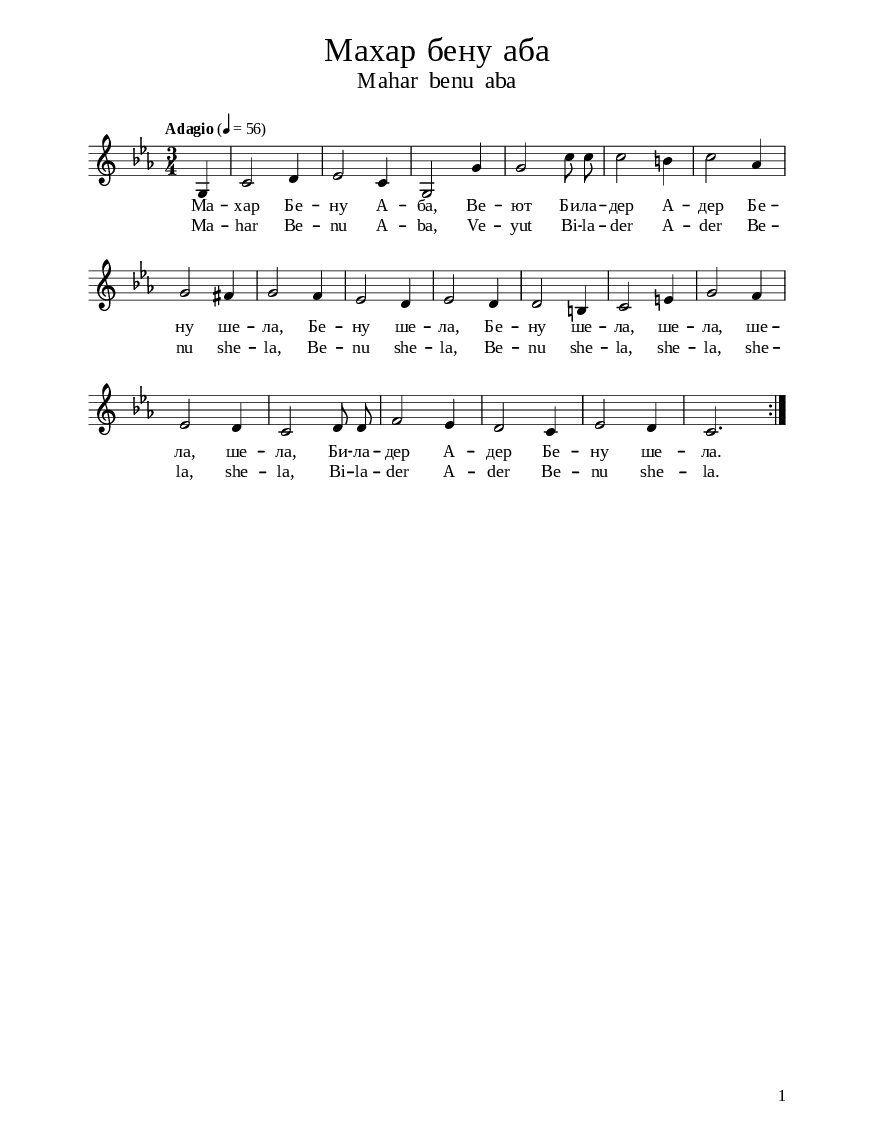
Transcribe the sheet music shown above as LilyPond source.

\version "2.20.0"

\paper {
  #(set-paper-size "a5")
}

\bookpart {
\paper {
  print-all-headers = ##t
  print-page-number = ##t
  print-first-page-number = ##t

  % put page numbers on the bottom
  oddHeaderMarkup = \markup ""
  evenHeaderMarkup = \markup ""
  oddFooterMarkup = \markup
    \fill-line {
      ""
      \on-the-fly #print-page-number-check-first \fromproperty #'page:page-number-string
    }
  evenFooterMarkup = \markup
    \fill-line {
      \on-the-fly #print-page-number-check-first \fromproperty #'page:page-number-string
      ""
    }

  left-margin = 1.5\cm
  right-margin = 1.5\cm
  top-margin = 1.6\cm
  bottom-margin = 1.2\cm
  ragged-bottom = ##t % do not spread the staves to fill the whole vertical space

  % change lyrics and titles font (affects notes also)
  fonts =
    #(make-pango-font-tree
     "Times New Roman"
     "DejaVu Sans"
     "DejaVu Sans Mono"
     (/ (* staff-height pt) 3.6))

  % change distance between staves
  system-system-spacing =
    #'((basic-distance . 12)
       (minimum-distance . 6)
       (padding . 1)
       (stretchability . 12))
}

\header {
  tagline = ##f
}

\score{
  \layout { 
    indent = 0.0\cm % remove first line indentation
    %ragged-last = ##t % do not spread last line to fill the whole space
    \context {
      \Score
      \omit BarNumber %remove bar numbers
    } % context

    \context { % change staff size
      \Staff
      fontSize = #+0 % affects notes size only
      \override StaffSymbol #'staff-space = #(magstep -3)
      \override StaffSymbol #'thickness = #0.5
      \override BarLine #'hair-thickness = #1
      %\override StaffSymbol #'ledger-line-thickness = #'(0 . 0)
    }

    \context { % adjust space between staff and lyrics and between the two lyric lines
      \Lyrics
      \override VerticalAxisGroup.nonstaff-relatedstaff-spacing = #'((basic-distance . 4.5))
      \override VerticalAxisGroup.nonstaff-nonstaff-spacing = #'((minimum-distance . 2))
    }
  } % layout

  \new Voice \relative c' {
\clef treble
      \key c \minor
      \time 3/4
      \tempo \markup {
        % make tempo note smaller
        \concat {
          "Adagio " \normal-text { "(" }
          \teeny \general-align #Y #DOWN \note #"4" #0.8
          \normal-text { " = 56)" }
        }
      }
      
      \autoBeamOff
      
      \partial 4
      
      \repeat volta 2 { g4 | c2 d4 | es2 c 4 |  g2 g'4 | g2 c8 c8 | c2 b4 | c2 as4 | \break
      
      
      g2 fis4 |g2 f4 | es2 d4 |  es2 d4 | d2 b4 | c2 e4 | g2 f4 | \break
      
      es2 d4 | c2 d8 d | f2 es4 | d2 c4 | es2 d4 | c2. } | \break
      
  }
  
  \addlyrics {Ма -- хар Бе -- ну А -- ба, Ве -- ют
Би -- ла -- дер А -- дер Бе -- ну ше -- ла,
Бе -- ну ше -- ла, Бе -- ну ше -- ла,
ше -- ла, ше -- ла, ше -- ла,
Би -- ла -- дер А -- дер Бе -- ну ше -- ла.}
  \addlyrics {Ma -- har Be -- nu A -- ba, Ve -- yut
Bi -- la -- der A -- der Be -- nu she -- la,
Be -- nu she -- la, Be -- nu she -- la,
she -- la, she -- la, she -- la,
Bi -- la -- der A -- der Be -- nu she -- la.}
  
  \header {
    title = \markup \column \normal-text \fontsize #2.5 {
              \center-align
              \line { Махар бену аба}
              \vspace #-0.6
              \center-align
              \line \fontsize #-3 { Mahar benu aba }
              \vspace #-0.8
              \center-align
              \line \fontsize #-3 { " " }
            }
  }
  
  \midi{}

} % score

\pageBreak


% include foreign translation(s) of the song
%\include "lyrics_de/lyrics_de_file_name.ly"

} % bookpart
